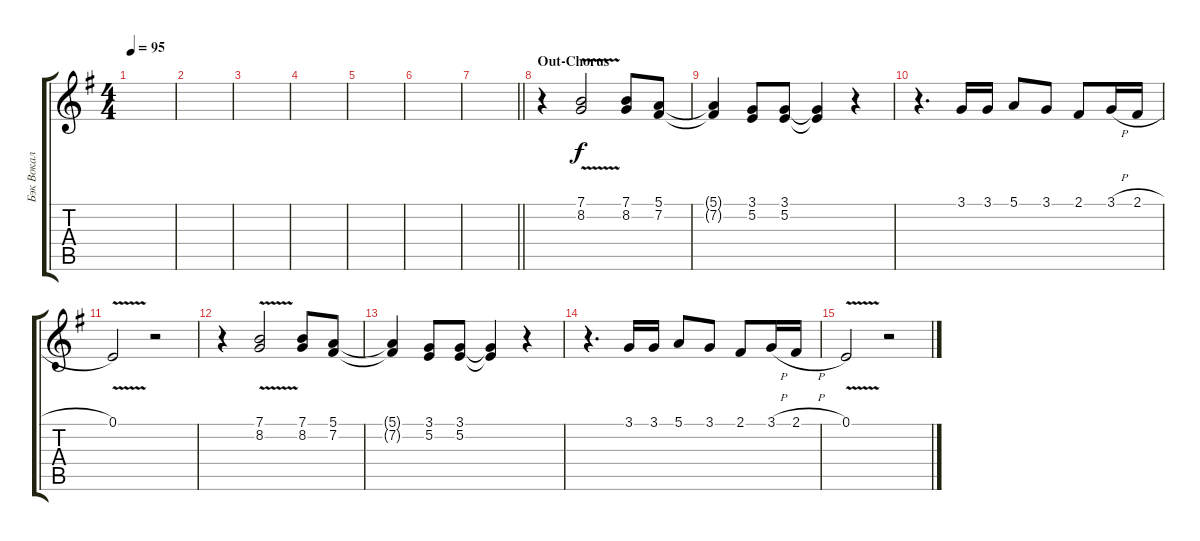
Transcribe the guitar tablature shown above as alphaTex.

\track ("Бэк Вокал" "Бэк Вокал") {instrument brasssection}
\staff {score tabs}
\tuning (E4 B3 G3 D3 A2 E2) {hide}
\ts (4 4)
\tempo 95
\clef g2
\ks eminor
|
|
|
|
|
|
\barLineRight lightlight
|
\section ("" "Out-Chorus")
r.4 (7.1 8.2{v}).2{dy f} (7.1 8.2).8 (5.1 7.2).8 |
(5.1{t} 7.2{t}).4 (3.1 5.2).8 (3.1 5.2).8 (3.1{t} 5.2{t}).4 r.4 |
r.4{d} 3.1.16 3.1.16 5.1.8 3.1.8 2.1.8 3.1{h}.16 2.1{h}.16 |
0.1{v}.2 r.2 |
r.4 (7.1 8.2{v}).2 (7.1 8.2).8 (5.1 7.2).8 |
(5.1{t} 7.2{t}).4 (3.1 5.2).8 (3.1 5.2).8 (3.1{t} 5.2{t}).4 r.4 |
r.4{d} 3.1.16 3.1.16 5.1.8 3.1.8 2.1.8 3.1{h}.16 2.1{h}.16 |
0.1{v}.2 r.2
